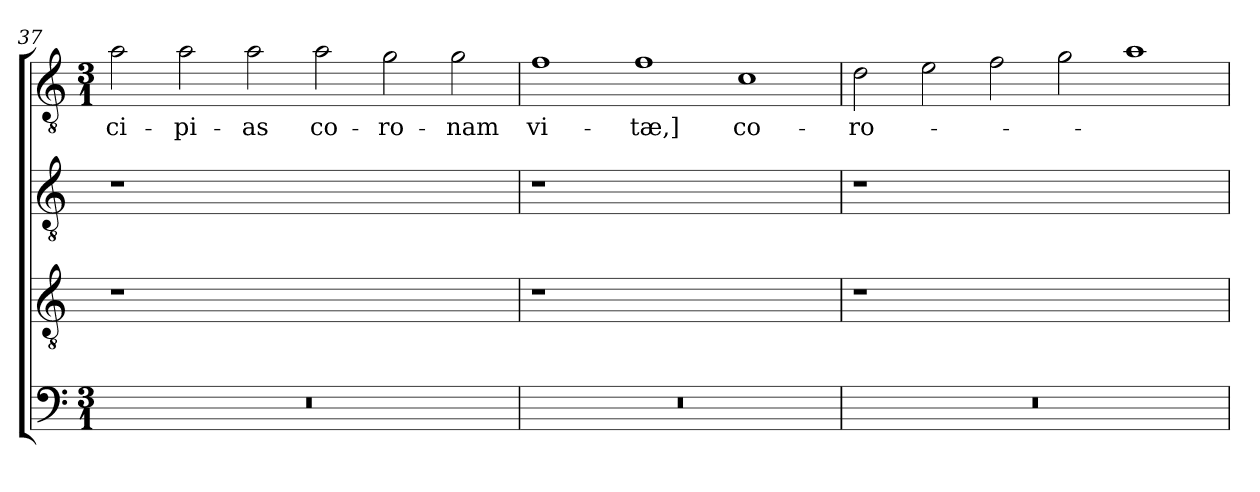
**kern	**kern	**kern	**kern	**text
*part4	*part3	*part2	*part1	*part1
*staff4	*staff3	*staff2	*staff1	*staff1
!!LO:LB:g=z
*clefF4	*clefGv2	*clefGv2	*clefGv2	*
*k[]	*k[]	*k[]	*k[]	*
*C:	*C:	*C:	*C:	*
*M3/1	*	*	*M3/1	*
=37	=37	=37	=37	=37
!	!	!	!	!LO:LY:b
0.r	1r	1r	2a\	ci-
!	!	!	!	!LO:LY:b
.	.	.	2a\	-pi-
!	!	!	!	!LO:LY:b
.	0ryy	0ryy	2a\	-as
!	!	!	!	!LO:LY:b
.	.	.	2a\	co-
!	!	!	!	!LO:LY:b
.	.	.	2g\	-ro-
!	!	!	!	!LO:LY:b
.	.	.	2g\	-nam
=38	=38	=38	=38	=38
!	!	!	!	!LO:LY:b
0.r	1r	1r	1f	vi-
!	!	!	!	!LO:LY:b
.	0ryy	0ryy	1f	-tæ,]
!	!	!	!	!LO:LY:b
.	.	.	1c	co-
=39	=39	=39	=39	=39
!	!	!	!	!LO:LY:b
0.r	1r	1r	2d\	-ro-
.	.	.	2e\	.
.	0ryy	0ryy	2f\	.
.	.	.	2g\	.
.	.	.	1a	.
=	=	=	=	=
*-	*-	*-	*-	*-
